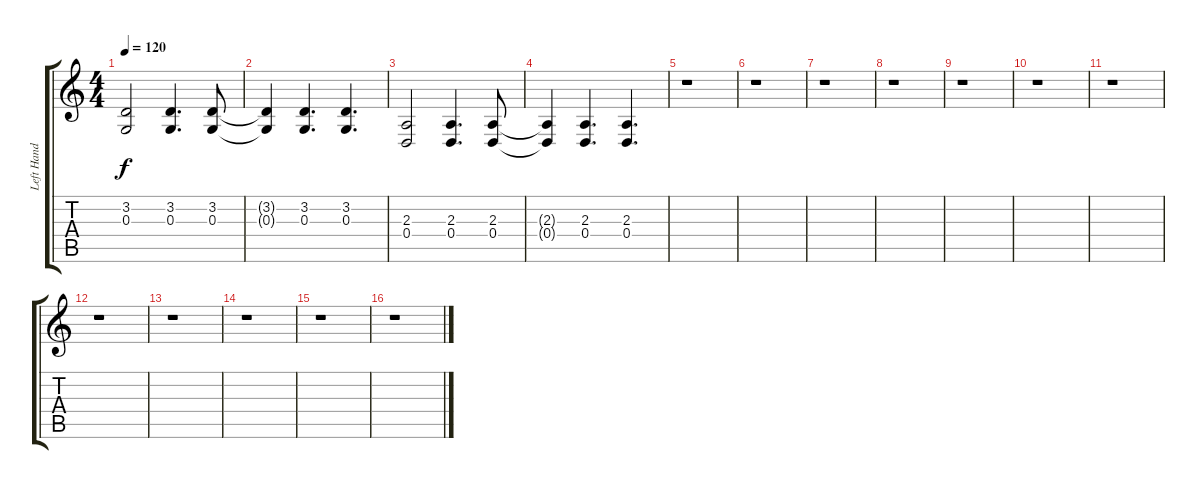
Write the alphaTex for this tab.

\track ("Left Hand (MIDI)" "Left Hand ") {instrument acousticgrandpiano}
\staff {score tabs}
\tuning (E4 B3 G3 D3 A2 E2) {hide}
\ts (4 4)
\tempo 120
\clef g2
\ks c
(3.2 0.3).2{dy f} (3.2 0.3).4{d} (3.2 0.3).8 |
(3.2{t} 0.3{t}).4 (3.2 0.3).4{d} (3.2 0.3).4{d} |
(2.3 0.4).2 (2.3 0.4).4{d} (2.3 0.4).8 |
(2.3{t} 0.4{t}).4 (2.3 0.4).4{d} (2.3 0.4).4{d} |
r.1 |
r.1 |
r.1 |
r.1 |
r.1 |
r.1 |
r.1 |
r.1 |
r.1 |
r.1 |
r.1 |
r.1
